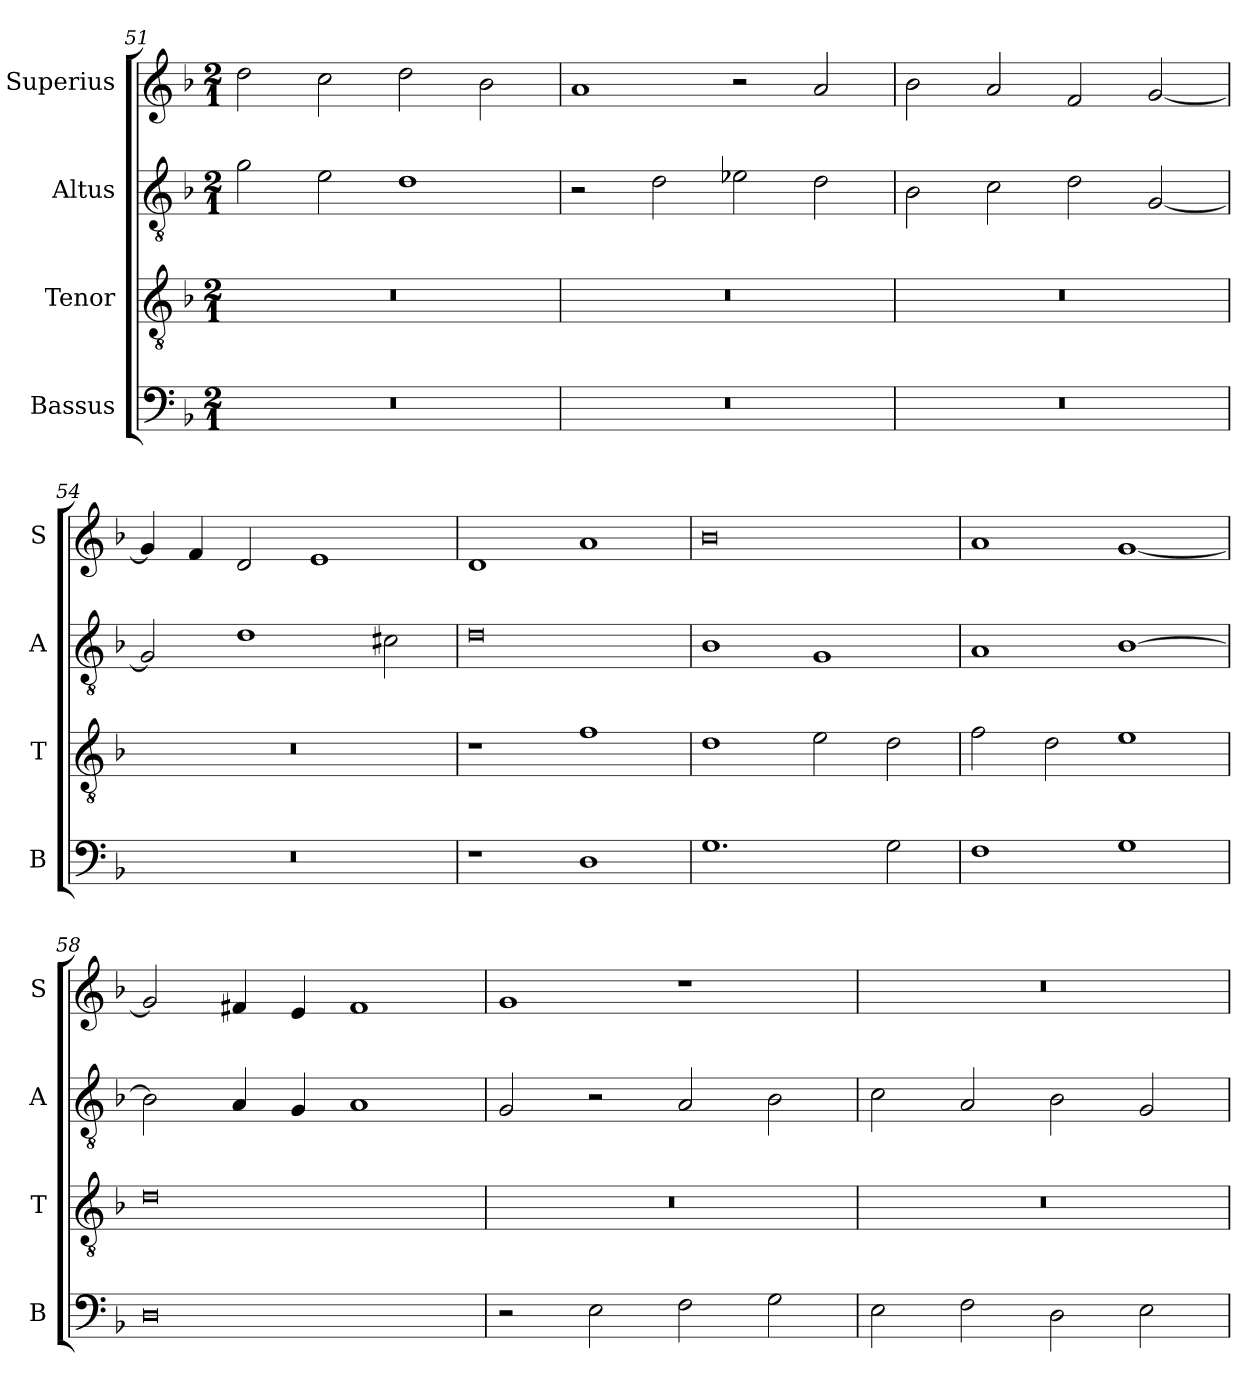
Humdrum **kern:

**kern	**kern	**kern	**kern
*part4	*part3	*part2	*part1
*staff4	*staff3	*staff2	*staff1
*I"Bassus	*I"Tenor	*I"Altus	*I"Superius
*I'B	*I'T	*I'A	*I'S
*clefF4	*clefGv2	*clefGv2	*clefG2
*k[b-]	*k[b-]	*k[b-]	*k[b-]
*M2/1	*M2/1	*M2/1	*M2/1
=51	=51	=51	=51
0r	0r	2g\	2dd\
.	.	2e\	2cc\
.	.	1d	2dd\
.	.	.	2b-\
=52	=52	=52	=52
0r	0r	2r	1a
.	.	2d\	.
.	.	2e-X\	2r
.	.	2d\	2a/
=53	=53	=53	=53
0r	0r	2B-\	2b-\
.	.	2c\	2a/
.	.	2d\	2f/
.	.	[2G/	[2g/
=54	=54	=54	=54
0r	0r	2G/]	4g/]
.	.	.	4f/
.	.	1d	2d/
.	.	.	1e
.	.	2c#X\	.
=55	=55	=55	=55
1r	1r	0d	1d
1D	1f	.	1a
=56	=56	=56	=56
1.G	1d	1B-	0b-
.	2e\	1G	.
2G\	2d\	.	.
=57	=57	=57	=57
1F	2f\	1A	1a
.	2d\	.	.
1G	1e	[1B-	[1g
=58	=58	=58	=58
0D	0d	2B-\]	2g/]
.	.	4A/	4f#X/
.	.	4G/	4e/
.	.	1A	1f#
=59	=59	=59	=59
2r	0r	2G/	1g
2E\	.	2r	.
2F\	.	2A/	1r
2G\	.	2B-\	.
=60	=60	=60	=60
2E\	0r	2c\	0r
2F\	.	2A/	.
2D\	.	2B-\	.
2E\	.	2G/	.
=	=	=	=
*-	*-	*-	*-
